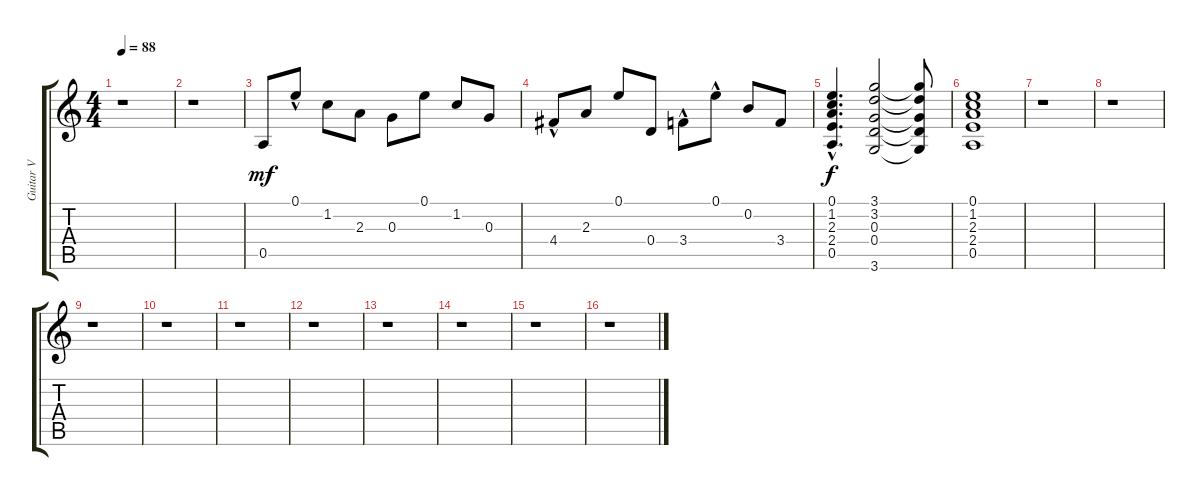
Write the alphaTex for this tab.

\track ("Guitar V" "Guitar V") {instrument electricguitarclean}
\staff {score tabs}
\tuning (E4 B3 G3 D3 A2 E2) {hide}
\ts (4 4)
\tempo 88
\clef g2
\ks c
r.1{dy f} |
r.1 |
0.5.8{dy mf} 0.1{hac}.8 1.2.8 2.3.8 0.3.8 0.1.8 1.2.8 0.3.8 |
4.4{hac}.8 2.3.8 0.1.8 0.4.8 3.4{hac}.8 0.1{hac}.8 0.2.8 3.4.8 |
(0.1{hac} 1.2{hac} 2.3{hac} 2.4{hac} 0.5{hac}).4{d dy f} (3.1 3.2 0.3 0.4 3.6).2 (3.1{t} 3.2{t} 0.3{t} 0.4{t} 3.6{t}).8 |
(0.1 1.2 2.3 2.4 0.5).1 |
r.1 |
r.1 |
r.1 |
r.1 |
r.1 |
r.1 |
r.1 |
r.1 |
r.1 |
r.1
